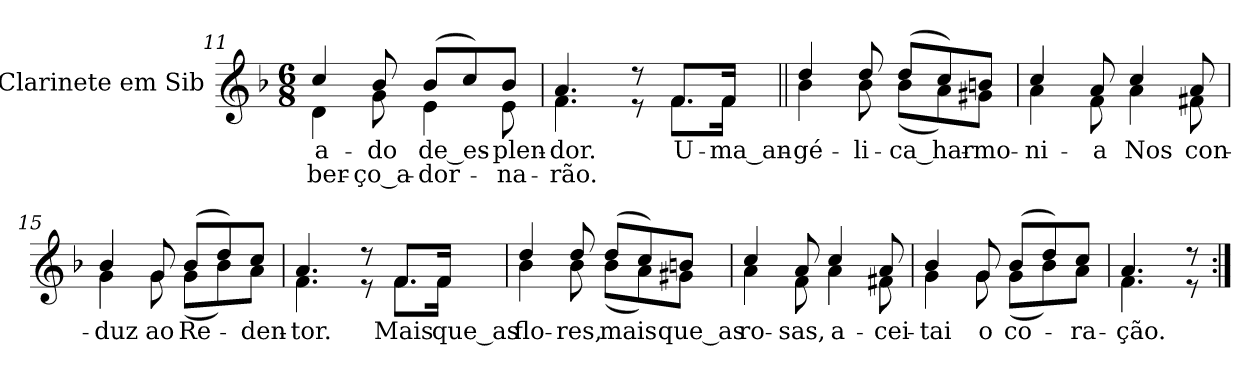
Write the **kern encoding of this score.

**kern	**text	**text
*part1	*part1	*part1
*staff1	*staff1	*staff1
*I"Clarinete em Sib	*	*
*I'Cl.	*	*
*clefG2	*	*
*ITrd1c2	*	*
*k[b-e-a-]	*	*
*c:	*	*
*M6/8	*	*
=11	=11	=11
!	!LO:LY:b:color=#000000	!LO:LY:b:color=#000000
*^	*	*
4b-i/	4ci\	-a-	ber-
!	!	!LO:LY:b:color=#000000	!LO:LY:b:color=#000000
8a-i/	8fi\	-do	-ço_a-
!	!	!LO:LY:b:color=#000000	!LO:LY:b:color=#000000
(8a-i/L	4di\	de_es-	-dor-
8b-i/)	.	.	.
!	!	!LO:LY:b:color=#000000	!LO:LY:b:color=#000000
8a-i/J	8di\	-plen-	-na-
=12	=12	=12	=12
!	!	!LO:LY:b:color=#000000	!LO:LY:b:color=#000000
4.gi/	4.e-i\	-dor.	-rão.
8r	8r	.	.
!	!	!LO:LY:b:color=#000000	!
8.e-i/L	8.e-i\L	U-	.
!	!	!LO:LY:b:color=#000000	!
16e-i/Jk	16e-i\Jk	-ma_an-	.
!!LO:LB:g=z	!!
=13||	=13||	=13||	=13||
!	!	!LO:LY:b:color=#000000	!
4cci/	4a-i\	-gé-	.
!	!	!LO:LY:b:color=#000000	!
8cci/	8a-i\	-li-	.
!	!	!LO:LY:b:color=#000000	!
(8cci/L	(8a-i\L	-ca_har-	.
8b-i/)	8gi\)	.	.
!	!	!LO:LY:b:color=#000000	!
8ani/J	8f#Xi\J	-mo-	.
=14	=14	=14	=14
!	!	!LO:LY:b:color=#000000	!
4b-i/	4gi\	-ni-	.
!	!	!LO:LY:b:color=#000000	!
8gi/	8e-i\	-a	.
!	!	!LO:LY:b:color=#000000	!
4b-i/	4gi\	Nos	.
!	!	!LO:LY:b:color=#000000	!
8gi/	8eni\	con-	.
=15	=15	=15	=15
!	!	!LO:LY:b:color=#000000	!
4a-i/	4fi\	-duz	.
!	!	!LO:LY:b:color=#000000	!
8fi/	8fi\	ao	.
!	!	!LO:LY:b:color=#000000	!
(8a-i/L	(8fi\L	Re-	.
8cci/)	8a-i\)	.	.
!	!	!LO:LY:b:color=#000000	!
8b-i/J	8gi\J	-den-	.
=16	=16	=16	=16
!	!	!LO:LY:b:color=#000000	!
4.gi/	4.e-i\	-tor.	.
8r	8r	.	.
!	!	!LO:LY:b:color=#000000	!
8.e-i/L	8.e-i\L	Mais	.
!	!	!LO:LY:b:color=#000000	!
16e-i/Jk	16e-i\Jk	que_as	.
!!LO:LB:g=z	!!
=17	=17	=17	=17
!	!	!LO:LY:b:color=#000000	!
4cci/	4a-i\	flo-	.
!	!	!LO:LY:b:color=#000000	!
8cci/	8a-i\	-res,	.
!	!	!LO:LY:b:color=#000000	!
(8cci/L	(8a-i\L	mais	.
8b-i/)	8gi\)	.	.
!	!	!LO:LY:b:color=#000000	!
8ani/J	8f#Xi\J	que_as	.
=18	=18	=18	=18
!	!	!LO:LY:b:color=#000000	!
4b-i/	4gi\	ro-	.
!	!	!LO:LY:b:color=#000000	!
8gi/	8e-i\	-sas,	.
!	!	!LO:LY:b:color=#000000	!
4b-i/	4gi\	a-	.
!	!	!LO:LY:b:color=#000000	!
8gi/	8eni\	-cei-	.
=19	=19	=19	=19
!	!	!LO:LY:b:color=#000000	!
4a-i/	4fi\	-tai	.
!	!	!LO:LY:b:color=#000000	!
8fi/	8fi\	o	.
!	!	!LO:LY:b:color=#000000	!
(8a-i/L	(8fi\L	co-	.
8cci/)	8a-i\)	.	.
!	!	!LO:LY:b:color=#000000	!
8b-i/J	8gi\J	-ra-	.
=20	=20	=20	=20
!	!	!LO:LY:b:color=#000000	!
4.gi/	4.e-i\	-ção.	.
8r	8r	.	.
*v	*v	*	*
=:|!	=:|!	=:|!
*-	*-	*-
